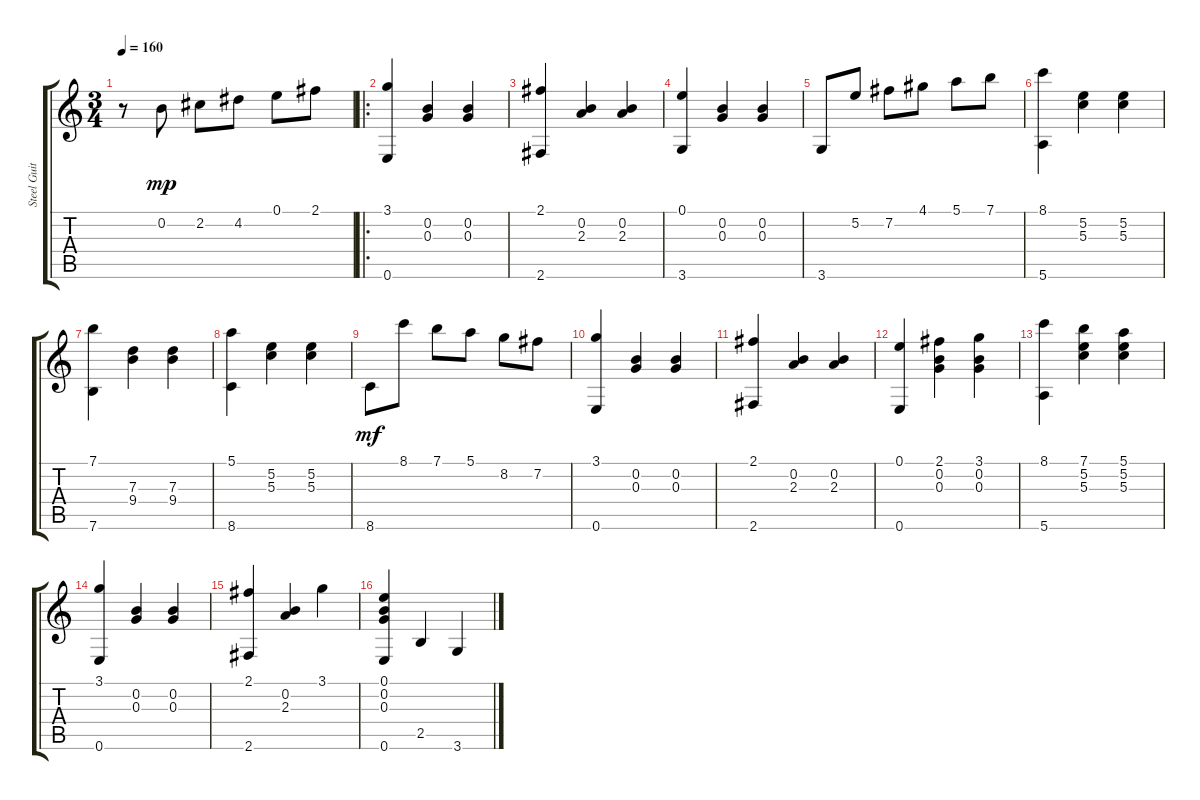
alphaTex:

\track ("Steel Guitar" "Steel Guit") {instrument acousticguitarsteel}
\staff {score tabs}
\tuning (E4 B3 G3 D3 A2 E2) {hide}
\ts (3 4)
\tempo 160
\clef g2
\ks c
r.8{dy mp instrument acousticguitarsteel} 0.2.8 2.2.8 4.2.8 0.1.8 2.1.8 |
\ro
(3.1 0.6).4 (0.2 0.3).4 (0.2 0.3).4 |
(2.1 2.6).4 (0.2 2.3).4 (0.2 2.3).4 |
(0.1 3.6).4 (0.2 0.3).4 (0.2 0.3).4 |
3.6.8 5.2.8 7.2.8 4.1.8 5.1.8 7.1.8 |
(8.1 5.6).4 (5.2 5.3).4 (5.2 5.3).4 |
(7.1 7.6).4 (7.3 9.4).4 (7.3 9.4).4 |
(5.1 8.6).4 (5.2 5.3).4 (5.2 5.3).4 |
8.6.8{dy mf} 8.1.8 7.1.8 5.1.8 8.2.8 7.2.8 |
(3.1 0.6).4 (0.2 0.3).4 (0.2 0.3).4 |
(2.1 2.6).4 (0.2 2.3).4 (0.2 2.3).4 |
(0.1 0.6).4 (2.1 0.2 0.3).4 (3.1 0.2 0.3).4 |
(8.1 5.6).4 (7.1 5.2 5.3).4 (5.1 5.2 5.3).4 |
(3.1 0.6).4 (0.2 0.3).4 (0.2 0.3).4 |
(2.1 2.6).4 (0.2 2.3).4 3.1.4 |
(0.1 0.2 0.3 0.6).4 2.5.4 3.6.4
